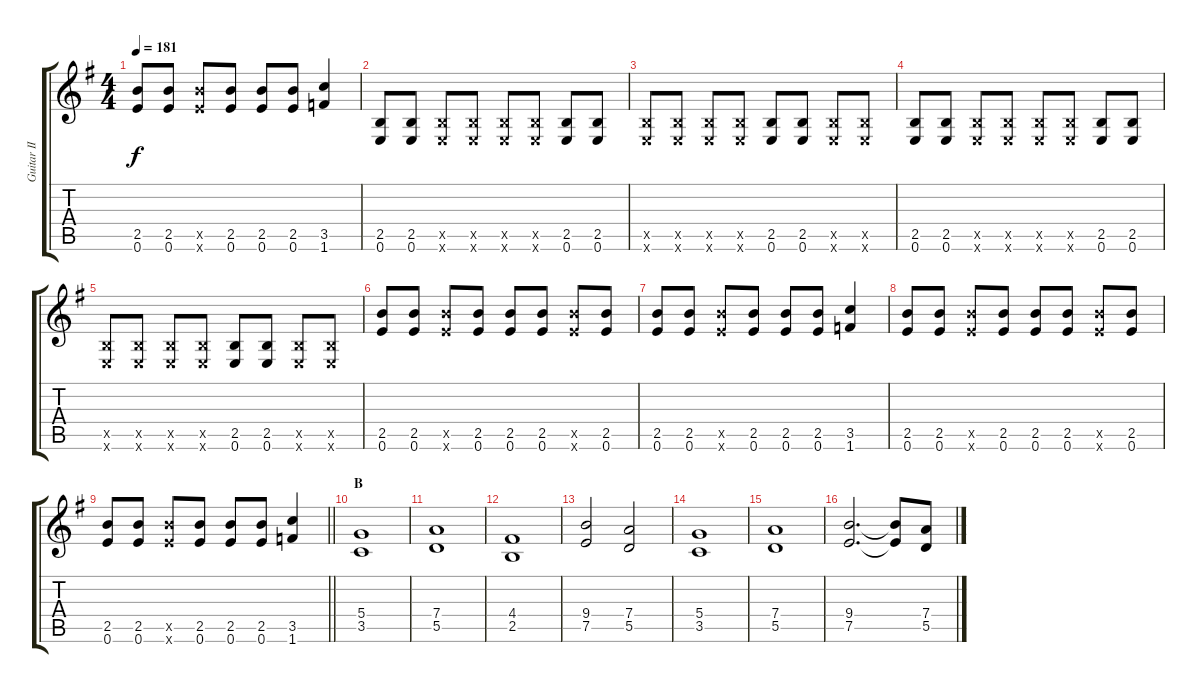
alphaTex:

\track ("Guitar II" "Guitar II") {instrument distortionguitar}
\staff {score tabs}
\tuning (E4 B3 G3 D3 A2 E2) {hide}
\ts (4 4)
\tempo 181
\clef g2
\ks g
(2.5 0.6).8{ot 8vb dy f} (2.5 0.6).8{ot 8vb} (2.5{x} 0.6{x}).8{ot 8vb} (2.5 0.6).8{ot 8vb} (2.5 0.6).8{ot 8vb} (2.5 0.6).8{ot 8vb} (3.5 1.6).4{ot 8vb} |
(2.5 0.6).8 (2.5 0.6).8 (2.5{x} 0.6{x}).8 (2.5{x} 0.6{x}).8 (2.5{x} 0.6{x}).8 (2.5{x} 0.6{x}).8 (2.5 0.6).8 (2.5 0.6).8 |
(2.5{x} 0.6{x}).8 (2.5{x} 0.6{x}).8 (2.5{x} 0.6{x}).8 (2.5{x} 0.6{x}).8 (2.5 0.6).8 (2.5 0.6).8 (2.5{x} 0.6{x}).8 (2.5{x} 0.6{x}).8 |
(2.5 0.6).8 (2.5 0.6).8 (2.5{x} 0.6{x}).8 (2.5{x} 0.6{x}).8 (2.5{x} 0.6{x}).8 (2.5{x} 0.6{x}).8 (2.5 0.6).8 (2.5 0.6).8 |
(2.5{x} 0.6{x}).8 (2.5{x} 0.6{x}).8 (2.5{x} 0.6{x}).8 (2.5{x} 0.6{x}).8 (2.5 0.6).8 (2.5 0.6).8 (2.5{x} 0.6{x}).8 (2.5{x} 0.6{x}).8 |
(2.5 0.6).8{ot 8vb} (2.5 0.6).8{ot 8vb} (2.5{x} 0.6{x}).8{ot 8vb} (2.5 0.6).8{ot 8vb} (2.5 0.6).8{ot 8vb} (2.5 0.6).8{ot 8vb} (2.5{x} 0.6{x}).8{ot 8vb} (2.5 0.6).8{ot 8vb} |
(2.5 0.6).8{ot 8vb} (2.5 0.6).8{ot 8vb} (2.5{x} 0.6{x}).8{ot 8vb} (2.5 0.6).8{ot 8vb} (2.5 0.6).8{ot 8vb} (2.5 0.6).8{ot 8vb} (3.5 1.6).4{ot 8vb} |
(2.5 0.6).8{ot 8vb} (2.5 0.6).8{ot 8vb} (2.5{x} 0.6{x}).8{ot 8vb} (2.5 0.6).8{ot 8vb} (2.5 0.6).8{ot 8vb} (2.5 0.6).8{ot 8vb} (2.5{x} 0.6{x}).8{ot 8vb} (2.5 0.6).8{ot 8vb} |
\barLineRight lightlight
(2.5 0.6).8{ot 8vb} (2.5 0.6).8{ot 8vb} (2.5{x} 0.6{x}).8{ot 8vb} (2.5 0.6).8{ot 8vb} (2.5 0.6).8{ot 8vb} (2.5 0.6).8{ot 8vb} (3.5 1.6).4{ot 8vb} |
\section ("" "B")
(5.4 3.5).1 |
(7.4 5.5).1 |
(4.4 2.5).1 |
(9.4 7.5).2 (7.4 5.5).2 |
(5.4 3.5).1 |
(7.4 5.5).1 |
(9.4 7.5).2{d} (9.4{t} 7.5{t}).8 (7.4{sl} 5.5{sl}).8
